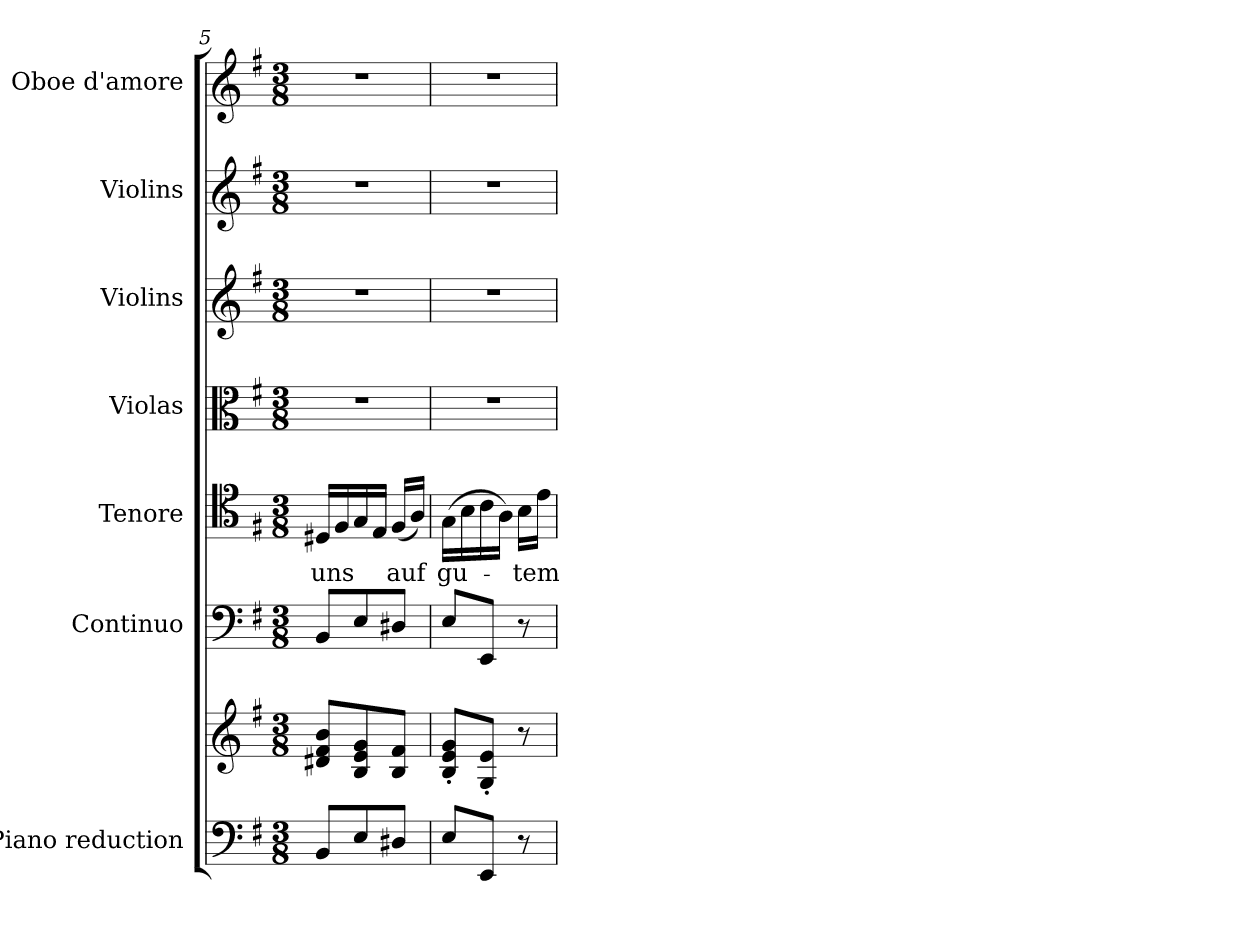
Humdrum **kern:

**kern	**kern	**kern	**kern	**text	**kern	**kern	**kern	**kern
*part7	*part7	*part6	*part5	*part5	*part4	*part3	*part2	*part1
*staff8	*staff7	*staff6	*staff5	*staff5	*staff4	*staff3	*staff2	*staff1
*I"Piano reduction	*	*I"Continuo	*I"Tenore	*	*I"Violas	*I"Violins	*I"Violins	*I"Oboe d'amore
*I'Pno	*	*	*	*	*	*	*	*I'Ob
*clefF4	*clefG2	*clefF4	*clefC4	*	*clefC3	*clefG2	*clefG2	*clefG2
*k[f#]	*k[f#]	*k[f#]	*k[f#]	*	*k[f#]	*k[f#]	*k[f#]	*k[f#]
*M3/8	*M3/8	*M3/8	*M3/8	*	*M3/8	*M3/8	*M3/8	*M3/8
=5	=5	=5	=5	=5	=5	=5	=5	=5
!	!	!	!	!LO:LY:b	!	!	!	!
8BB/L	8d#X/ 8f#/ 8b/L	8BB/L	16D#X/LL	uns	4.r	4.r	4.r	4.r
.	.	.	16F#/	.	.	.	.	.
8E/	8B/ 8e/ 8g/	8E/	16G/	.	.	.	.	.
.	.	.	16E/JJ	.	.	.	.	.
!	!	!	!	!LO:LY:b	!	!	!	!
8D#X/J	8B/ 8f#/J	8D#X/J	(<16F#/LL	auf	.	.	.	.
.	.	.	16A/JJ)	.	.	.	.	.
=6	=6	=6	=6	=6	=6	=6	=6	=6
!	!	!	!	!LO:LY:b	!	!	!	!
8E/L	8B/' 8e/' 8g/'L	8E/L	(>16G\LL	gu-	4.r	4.r	4.r	4.r
.	.	.	16B\	.	.	.	.	.
8EE/J	8G/' 8e/'J	8EE/J	16c\	.	.	.	.	.
.	.	.	16A\JJ)	.	.	.	.	.
!	!	!	!	!LO:LY:b	!	!	!	!
8r	8r	8r	16B\LL	-tem	.	.	.	.
.	.	.	16e\JJ	.	.	.	.	.
=	=	=	=	=	=	=	=	=
*-	*-	*-	*-	*-	*-	*-	*-	*-
